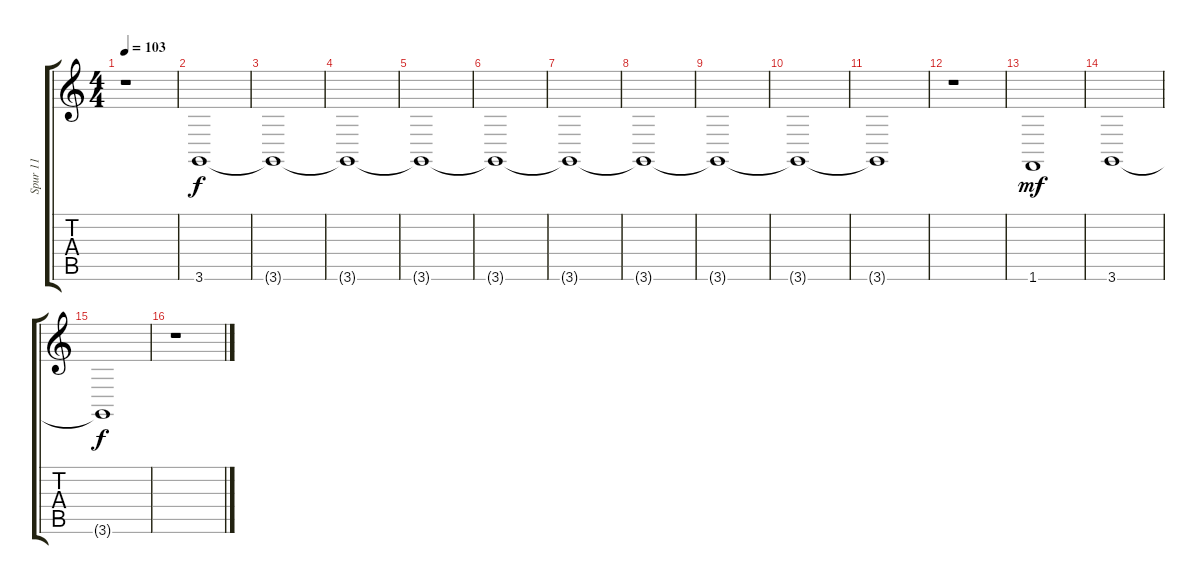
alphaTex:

\track ("Spur 11" "Spur 11") {instrument synthstrings1}
\staff {score tabs}
\tuning (E4 B3 G3 D3 A2 E2) {hide}
\ts (4 4)
\tempo 103
\clef g2
\ks c
r.1{dy f instrument synthstrings1} |
3.6.1 |
3.6{t}.1 |
3.6{t}.1 |
3.6{t}.1 |
3.6{t}.1 |
3.6{t}.1 |
3.6{t}.1 |
3.6{t}.1 |
3.6{t}.1 |
3.6{t}.1 |
r.1 |
1.6.1{dy mf} |
3.6.1 |
3.6{t}.1{dy f} |
r.1
